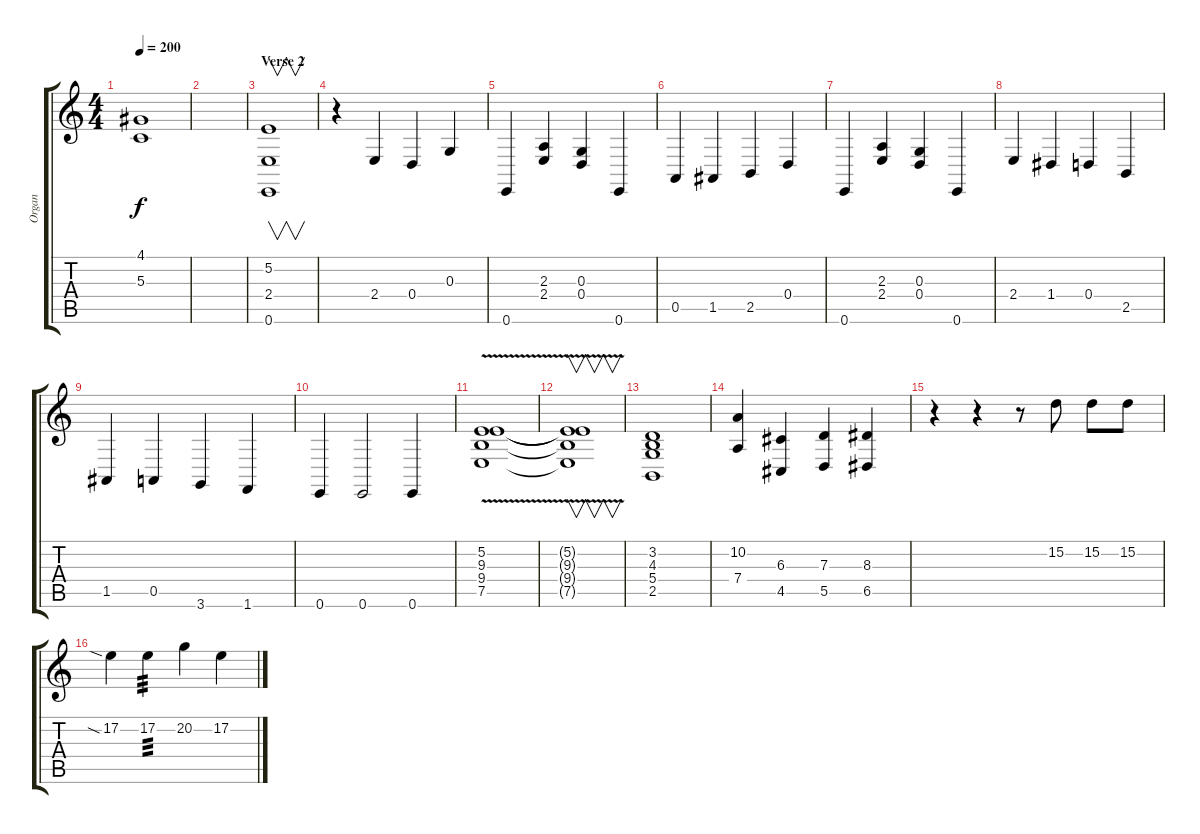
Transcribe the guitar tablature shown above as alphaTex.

\track ("Organ" "Organ") {instrument rockorgan}
\staff {score tabs}
\tuning (E4 B3 G3 D3 A2 E2) {hide}
\ts (4 4)
\tempo 200
\clef g2
\ks c
(4.1 5.3).1{dy f} |
|
\section ("" "Verse 2")
(5.2 2.4 0.6).1{v} |
r.4 2.4.4 0.4.4 0.3.4 |
0.6.4 (2.3 2.4).4 (0.3 0.4).4 0.6.4 |
0.5.4 1.5.4 2.5.4 0.4.4 |
0.6.4 (2.3 2.4).4 (0.3 0.4).4 0.6.4 |
2.4.4 1.4.4 0.4.4 2.5.4 |
1.5.4 0.5.4 3.6.4 1.6.4 |
0.6.4 0.6.2 0.6.4 |
(5.2{v} 9.3{v} 9.4{v} 7.5{v}).1 |
(5.2{t} 9.3{t} 9.4{t} 7.5{t}).1{v} |
(3.2 4.3 5.4 2.5).1 |
(10.2 7.4).4 (6.3 4.5).4 (7.3 5.5).4 (8.3 6.5).4 |
r.4 r.4 r.8 15.2.8 15.2.8 15.2.8 |
17.2{sia}.4 17.2.4{tp 3} 20.2.4 17.2.4
